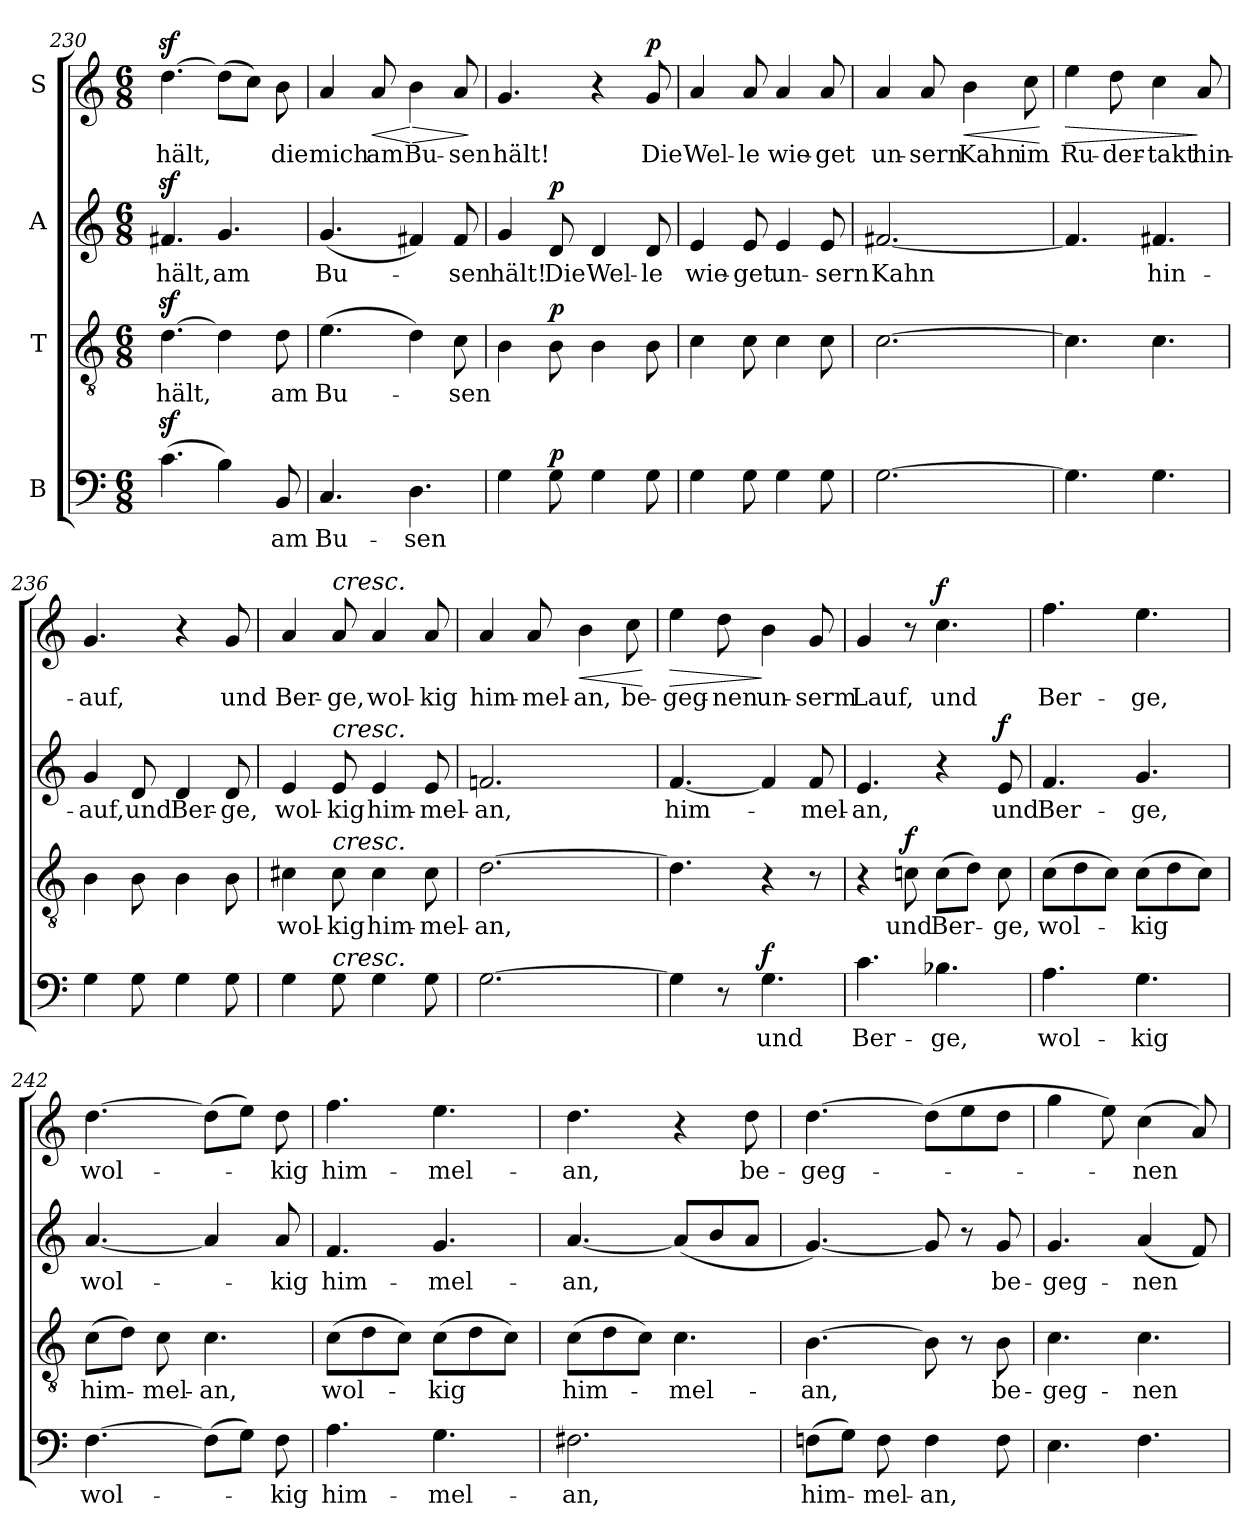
**kern	**text	**dynam	**kern	**text	**dynam	**kern	**text	**dynam	**kern	**text	**dynam
*part4	*part4	*part4	*part3	*part3	*part3	*part2	*part2	*part2	*part1	*part1	*part1
*staff4	*staff4	*staff4	*staff3	*staff3	*staff3	*staff2	*staff2	*staff2	*staff1	*staff1	*staff1
*I"B	*	*	*I"T	*	*	*I"A	*	*	*I"S	*	*
*clefF4	*	*	*clefGv2	*	*	*clefG2	*	*	*clefG2	*	*
*k[]	*	*	*k[]	*	*	*k[]	*	*	*k[]	*	*
*M6/8	*	*	*M6/8	*	*	*M6/8	*	*	*M6/8	*	*
=230	=230	=230	=230	=230	=230	=230	=230	=230	=230	=230	=230
(>4.cz>\	.	.	[4.dz>\	hält,	.	4.f#Xz>/	hält,	.	[4.ddz>\	hält,	.
4B\)	.	.	4d\]	.	.	4.g/	am	.	(8dd\L]	.	.
.	.	.	.	.	.	.	.	.	8cc\J)	.	.
8BB/	am	.	8d\	am	.	.	.	.	8b\	die	.
=231	=231	=231	=231	=231	=231	=231	=231	=231	=231	=231	=231
4.C/	Bu-	.	(4.e\	Bu-	.	(4.g/	Bu-	.	4a/	mich	.
!	!	!	!	!	!	!	!	!	!	!	!LO:HP:b
.	.	.	.	.	.	.	.	.	8a/	am	<
!	!	!	!	!	!	!	!	!	!	!	!LO:HP:n=1:b
4.D\	-sen	.	4d\)	.	.	4f#X/)	.	.	4b\	Bu-	[ >
.	.	.	8c\	-sen	.	8f#/	-sen	.	8a/	-sen	.
.	.	.	.	.	.	.	.	.	.	.	]
!!LO:LB:g=z
=232	=232	=232	=232	=232	=232	=232	=232	=232	=232	=232	=232
4G\	.	.	4B\	.	.	4g/	hält!	.	4.g/	hält!	.
!	!	!LO:DY:a	!	!	!LO:DY:a	!	!	!LO:DY:a	!	!	!
8G\	.	p	8B\	.	p	8d/	Die	p	.	.	.
4G\	.	.	4B\	.	.	4d/	Wel-	.	4r	.	.
!	!	!	!	!	!	!	!	!	!	!	!LO:DY:a
8G\	.	.	8B\	.	.	8d/	-le	.	8g/	Die	p
=233	=233	=233	=233	=233	=233	=233	=233	=233	=233	=233	=233
4G\	.	.	4c\	.	.	4e/	wie-	.	4a/	Wel-	.
8G\	.	.	8c\	.	.	8e/	-get	.	8a/	-le	.
4G\	.	.	4c\	.	.	4e/	un-	.	4a/	wie-	.
8G\	.	.	8c\	.	.	8e/	-sern	.	8a/	-get	.
=234	=234	=234	=234	=234	=234	=234	=234	=234	=234	=234	=234
[2.G\	.	.	[2.c\	.	.	[2.f#X/	Kahn	.	4a/	un-	.
.	.	.	.	.	.	.	.	.	8a/	-sern	.
!	!	!	!	!	!	!	!	!	!	!	!LO:HP:b
.	.	.	.	.	.	.	.	.	4b\	Kahn	<
.	.	.	.	.	.	.	.	.	8cc\	im	.
.	.	.	.	.	.	.	.	.	.	.	[
=235	=235	=235	=235	=235	=235	=235	=235	=235	=235	=235	=235
!	!	!	!	!	!	!	!	!	!	!	!LO:HP:b
4.G\]	.	.	4.c\]	.	.	4.f#/]	.	.	4ee\	Ru-	>
.	.	.	.	.	.	.	.	.	8dd\	-der-	.
4.G\	.	.	4.c\	.	.	4.f#X/	hin-	.	4cc\	-takt	.
.	.	.	.	.	.	.	.	.	8a/	hin-	]
=236	=236	=236	=236	=236	=236	=236	=236	=236	=236	=236	=236
4G\	.	.	4B\	.	.	4g/	-auf,	.	4.g/	-auf,	.
8G\	.	.	8B\	.	.	8d/	und	.	.	.	.
4G\	.	.	4B\	.	.	4d/	Ber-	.	4r	.	.
8G\	.	.	8B\	.	.	8d/	-ge,	.	8g/	und	.
!!LO:PB:g=z
=237	=237	=237	=237	=237	=237	=237	=237	=237	=237	=237	=237
4G\	.	.	4c#X\	wol-	.	4e/	wol-	.	4a/	Ber-	.
!	!	!	!	!	!	!	!	!	!LO:TX:a:i:t=cresc.	!	!
!	!	!	!	!	!	!LO:TX:a:i:t=cresc.	!	!	!	!	!
!	!	!	!LO:TX:a:i:t=cresc.	!	!	!	!	!	!	!	!
!LO:TX:a:i:t=cresc.	!	!	!	!	!	!	!	!	!	!	!
8G\	.	.	8c#\	-kig	.	8e/	-kig	.	8a/	-ge,	.
4G\	.	.	4c#\	him-	.	4e/	him-	.	4a/	wol-	.
8G\	.	.	8c#\	-mel-	.	8e/	-mel-	.	8a/	-kig	.
=238	=238	=238	=238	=238	=238	=238	=238	=238	=238	=238	=238
[2.G\	.	.	[2.d\	-an,	.	2.fn/	-an,	.	4a/	him-	.
.	.	.	.	.	.	.	.	.	8a/	-mel-	.
!	!	!	!	!	!	!	!	!	!	!	!LO:HP:b
.	.	.	.	.	.	.	.	.	4b\	-an,	<
.	.	.	.	.	.	.	.	.	8cc\	be-	.
.	.	.	.	.	.	.	.	.	.	.	[
=239	=239	=239	=239	=239	=239	=239	=239	=239	=239	=239	=239
!	!	!	!	!	!	!	!	!	!	!	!LO:HP:b
4G\]	.	.	4.d\]	.	.	[4.f/	him-	.	4ee\	-geg-	>
8r	.	.	.	.	.	.	.	.	8dd\	-nen	.
!	!	!LO:DY:a	!	!	!	!	!	!	!	!	!
4.G\	und	f	4r	.	.	4f/]	.	.	4b\	un-	]
.	.	.	8r	.	.	8f/	-mel-	.	8g/	-serm	.
=240	=240	=240	=240	=240	=240	=240	=240	=240	=240	=240	=240
4.c\	Ber-	.	4r	.	.	4.e/	-an,	.	4g/	Lauf,	.
!	!	!	!	!	!LO:DY:a	!	!	!	!	!	!
.	.	.	8cn\	und	f	.	.	.	8r	.	.
!	!	!	!	!	!	!	!	!	!	!	!LO:DY:a
4.B-X\	-ge,	.	(8c\L	Ber-	.	4r	.	.	4.cc\	und	f
.	.	.	8d\J)	.	.	.	.	.	.	.	.
!	!	!	!	!	!	!	!	!LO:DY:a	!	!	!
.	.	.	8c\	-ge,	.	8e/	und	f	.	.	.
=241	=241	=241	=241	=241	=241	=241	=241	=241	=241	=241	=241
4.A\	wol-	.	(8c\L	wol-	.	4.f/	Ber-	.	4.ff\	Ber-	.
.	.	.	8d\	.	.	.	.	.	.	.	.
.	.	.	8c\J)	.	.	.	.	.	.	.	.
4.G\	-kig	.	(8c\L	-kig	.	4.g/	-ge,	.	4.ee\	-ge,	.
.	.	.	8d\	.	.	.	.	.	.	.	.
.	.	.	8c\J)	.	.	.	.	.	.	.	.
!!LO:LB:g=z
=242	=242	=242	=242	=242	=242	=242	=242	=242	=242	=242	=242
[4.F\	wol-	.	(8c\L	him-	.	[4.a/	wol-	.	[4.dd\	wol-	.
.	.	.	8d\J)	.	.	.	.	.	.	.	.
.	.	.	8c\	-mel-	.	.	.	.	.	.	.
(8F\L]	.	.	4.c\	-an,	.	4a/]	.	.	(8dd\L]	.	.
8G\J)	.	.	.	.	.	.	.	.	8ee\J)	.	.
8F\	-kig	.	.	.	.	8a/	-kig	.	8dd\	-kig	.
=243	=243	=243	=243	=243	=243	=243	=243	=243	=243	=243	=243
4.A\	him-	.	(8c\L	wol-	.	4.f/	him-	.	4.ff\	him-	.
.	.	.	8d\	.	.	.	.	.	.	.	.
.	.	.	8c\J)	.	.	.	.	.	.	.	.
4.G\	-mel-	.	(8c\L	-kig	.	4.g/	-mel-	.	4.ee\	-mel-	.
.	.	.	8d\	.	.	.	.	.	.	.	.
.	.	.	8c\J)	.	.	.	.	.	.	.	.
=244	=244	=244	=244	=244	=244	=244	=244	=244	=244	=244	=244
2.F#X\	-an,	.	(8c\L	him-	.	[4.a/	-an,	.	4.dd\	-an,	.
.	.	.	8d\	.	.	.	.	.	.	.	.
.	.	.	8c\J)	.	.	.	.	.	.	.	.
.	.	.	4.c\	-mel-	.	(8a/L]	.	.	4r	.	.
.	.	.	.	.	.	8b/	.	.	.	.	.
.	.	.	.	.	.	8a/J	.	.	8dd\	be-	.
=245	=245	=245	=245	=245	=245	=245	=245	=245	=245	=245	=245
(8Fn\L	him-	.	[4.B\	-an,	.	[4.g/)	.	.	[4.dd\	-geg-	.
8G\J)	.	.	.	.	.	.	.	.	.	.	.
8F\	-mel-	.	.	.	.	.	.	.	.	.	.
4F\	-an,	.	8B\]	.	.	8g/]	.	.	(8dd\L]	.	.
.	.	.	8r	.	.	8r	.	.	8ee\	.	.
8F\	.	.	8B\	be-	.	8g/	be-	.	8dd\J	.	.
=246	=246	=246	=246	=246	=246	=246	=246	=246	=246	=246	=246
4.E\	.	.	4.c\	-geg-	.	4.g/	-geg-	.	4gg\	.	.
.	.	.	.	.	.	.	.	.	8ee\)	.	.
4.F\	.	.	4.c\	-nen	.	(4a/	-nen	.	(4cc\	-nen	.
.	.	.	.	.	.	8f/)	.	.	8a/)	.	.
=	=	=	=	=	=	=	=	=	=	=	=
*-	*-	*-	*-	*-	*-	*-	*-	*-	*-	*-	*-
